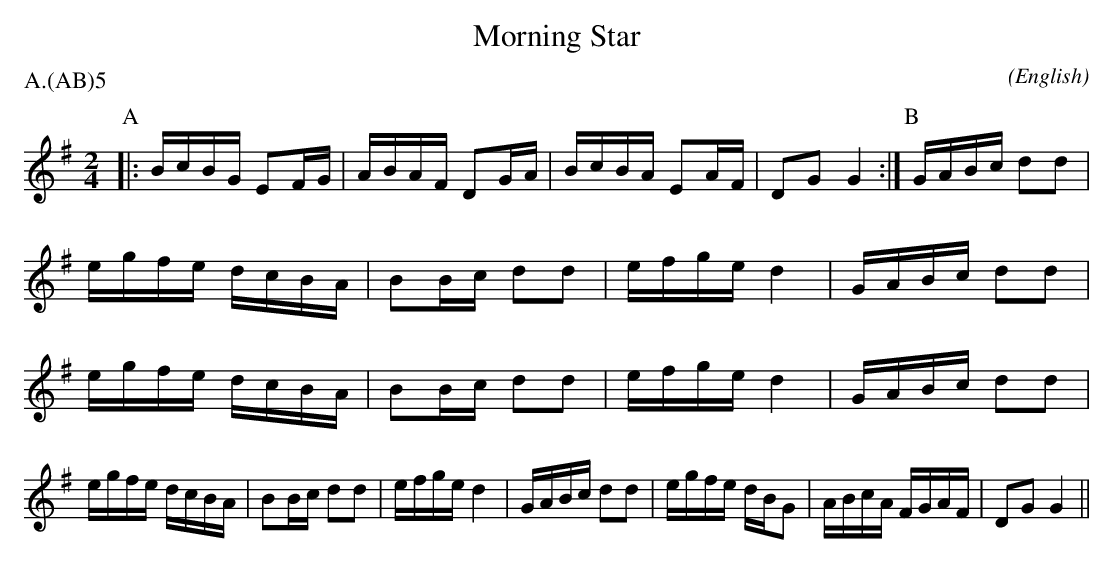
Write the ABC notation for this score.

X:1
T:Morning Star
M:2/4
C:
O:English
P:A.(AB)5
K:G
P:A
|:\
   BcBG  E2FG | ABAF D2GA  | BcBA E2AF | D2G2 G4  :|\
P:B
   GABc  d2d2 | egfe dcBA  | B2Bc d2d2 | efge d4  |\
   GABc  d2d2 | egfe dcBA  | B2Bc d2d2 | efge d4  |\
   GABc  d2d2 | egfe dcBA  | B2Bc d2d2 | efge d4  |\
   GABc  d2d2 | egfe dBG2  | ABcA FGAF | D2G2 G4  ||
